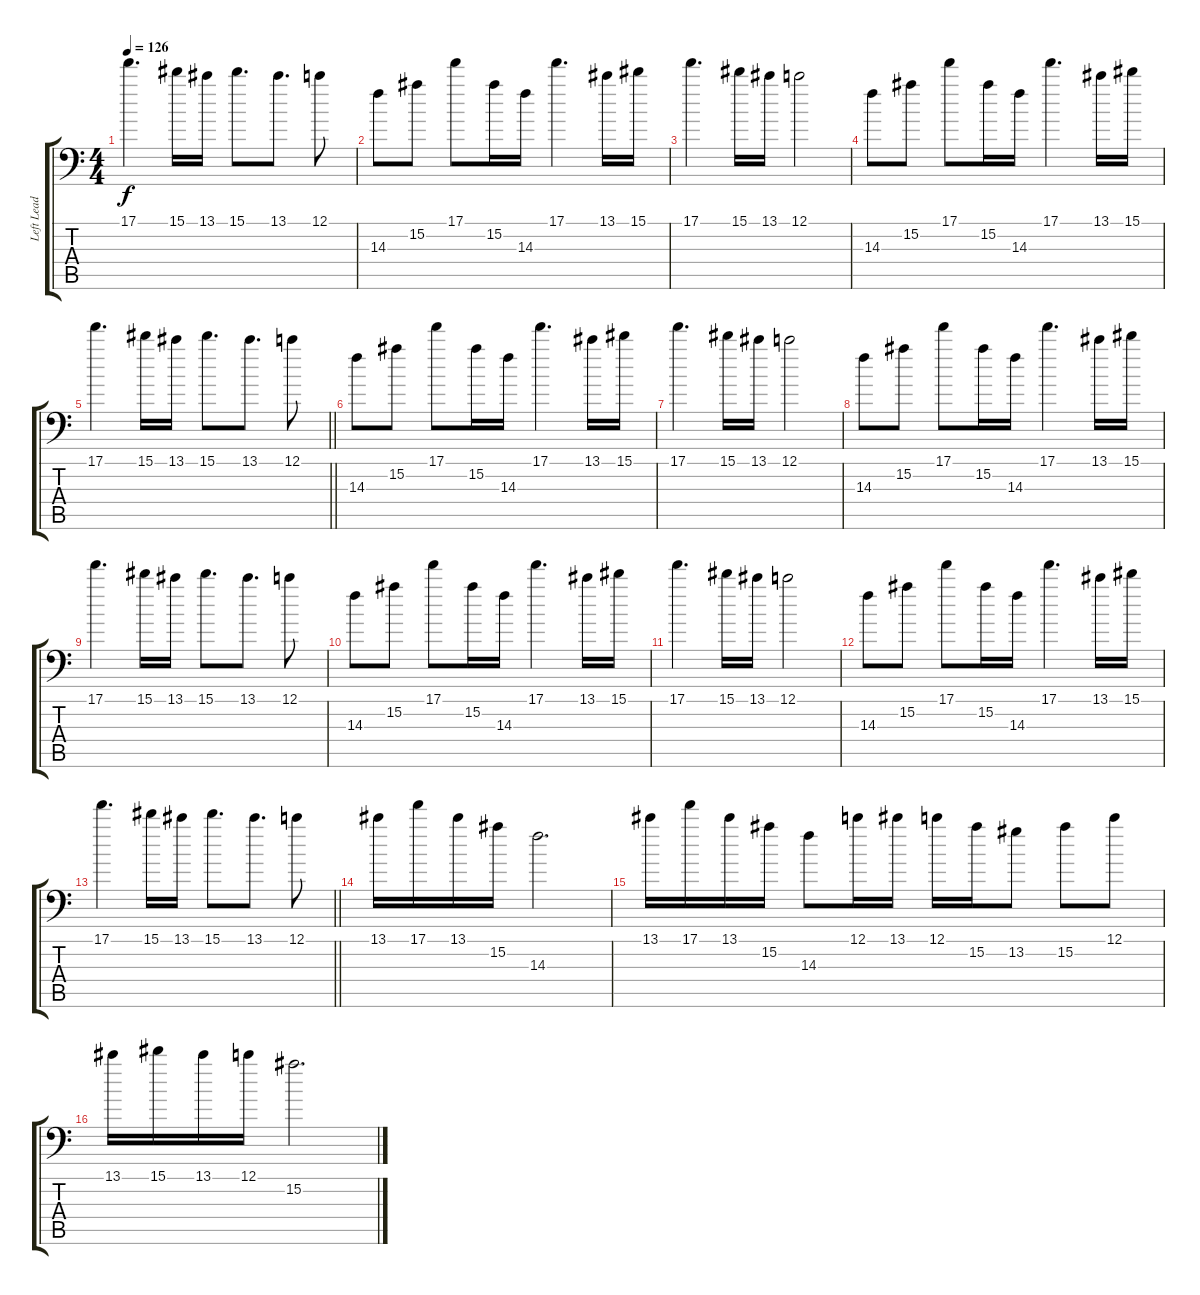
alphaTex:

\track ("Left Lead 1" "Left Lead ") {instrument distortionguitar}
\staff {score tabs}
\tuning (C4 G3 Eb3 Bb2 F2 Bb1) {hide}
\ts (4 4)
\tempo 126
\clef f4
\ks c
17.1.4{d dy f} 15.1.16 13.1.16 15.1.8{d} 13.1.8{d} 12.1.8 |
14.3.8 15.2.8 17.1.8 15.2.16 14.3.16 17.1.4{d} 13.1.16 15.1.16 |
17.1.4{d} 15.1.16 13.1.16 12.1.2 |
14.3.8 15.2.8 17.1.8 15.2.16 14.3.16 17.1.4{d} 13.1.16 15.1.16 |
\barLineRight lightlight
17.1.4{d} 15.1.16 13.1.16 15.1.8{d} 13.1.8{d} 12.1.8 |
\section ("" "")
14.3.8 15.2.8 17.1.8 15.2.16 14.3.16 17.1.4{d} 13.1.16 15.1.16 |
17.1.4{d} 15.1.16 13.1.16 12.1.2 |
14.3.8 15.2.8 17.1.8 15.2.16 14.3.16 17.1.4{d} 13.1.16 15.1.16 |
17.1.4{d} 15.1.16 13.1.16 15.1.8{d} 13.1.8{d} 12.1.8 |
14.3.8 15.2.8 17.1.8 15.2.16 14.3.16 17.1.4{d} 13.1.16 15.1.16 |
17.1.4{d} 15.1.16 13.1.16 12.1.2 |
14.3.8 15.2.8 17.1.8 15.2.16 14.3.16 17.1.4{d} 13.1.16 15.1.16 |
\barLineRight lightlight
17.1.4{d} 15.1.16 13.1.16 15.1.8{d} 13.1.8{d} 12.1.8 |
\section ("" "")
13.1.16 17.1.16 13.1.16 15.2.16 14.3.2{d} |
13.1.16 17.1.16 13.1.16 15.2.16 14.3.8 12.1.16 13.1.16 12.1.16 15.2.16 13.2.8 15.2.8 12.1.8 |
13.1.16 15.1.16 13.1.16 12.1.16 15.2.2{d}
